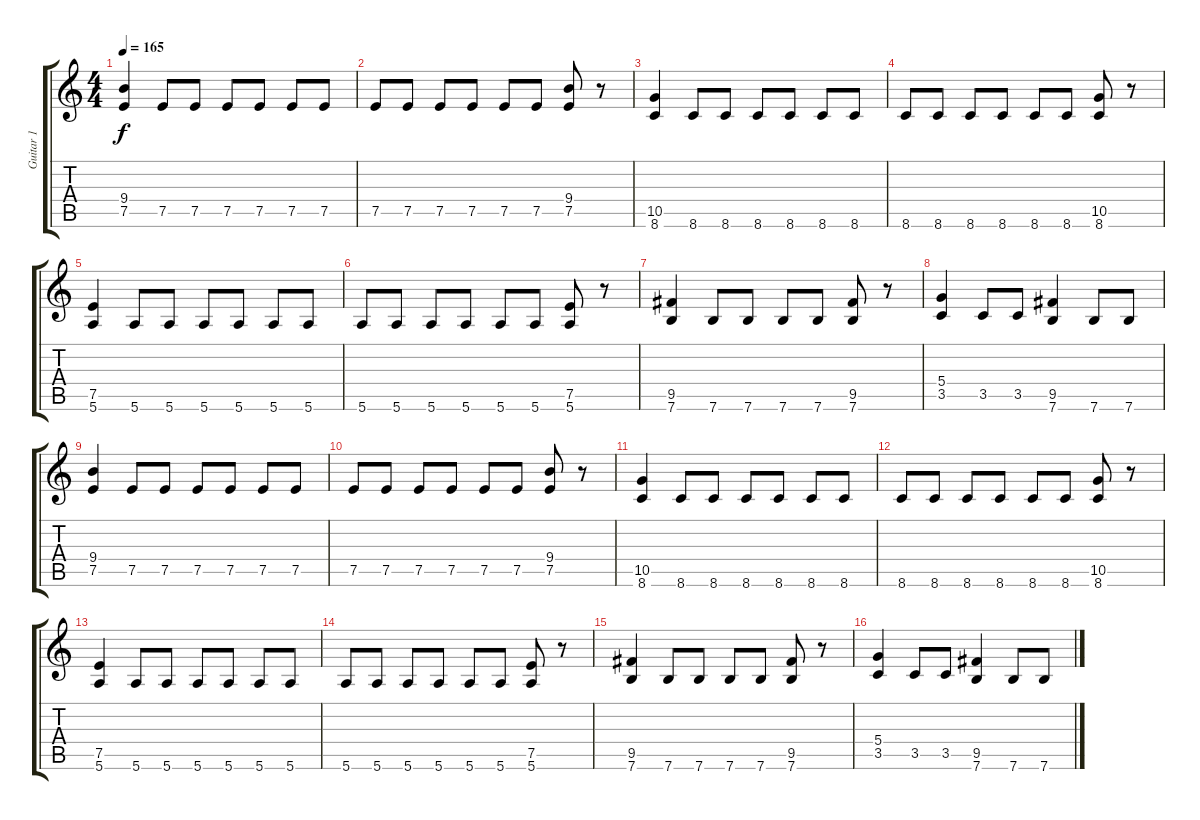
\track ("Guitar 1" "Guitar 1") {instrument distortionguitar}
\staff {score tabs}
\tuning (E4 B3 G3 D3 A2 E2) {hide}
\ts (4 4)
\tempo 165
\clef g2
\ks c
(9.4 7.5).4{dy f} 7.5.8 7.5.8 7.5.8 7.5.8 7.5.8 7.5.8 |
7.5.8 7.5.8 7.5.8 7.5.8 7.5.8 7.5.8 (9.4 7.5).8 r.8 |
(10.5 8.6).4 8.6.8 8.6.8 8.6.8 8.6.8 8.6.8 8.6.8 |
8.6.8 8.6.8 8.6.8 8.6.8 8.6.8 8.6.8 (10.5 8.6).8 r.8 |
(7.5 5.6).4 5.6.8 5.6.8 5.6.8 5.6.8 5.6.8 5.6.8 |
5.6.8 5.6.8 5.6.8 5.6.8 5.6.8 5.6.8 (7.5 5.6).8 r.8 |
(9.5 7.6).4 7.6.8 7.6.8 7.6.8 7.6.8 (9.5 7.6).8 r.8 |
(5.4 3.5).4 3.5.8 3.5.8 (9.5 7.6).4 7.6.8 7.6.8 |
(9.4 7.5).4 7.5.8 7.5.8 7.5.8 7.5.8 7.5.8 7.5.8 |
7.5.8 7.5.8 7.5.8 7.5.8 7.5.8 7.5.8 (9.4 7.5).8 r.8 |
(10.5 8.6).4 8.6.8 8.6.8 8.6.8 8.6.8 8.6.8 8.6.8 |
8.6.8 8.6.8 8.6.8 8.6.8 8.6.8 8.6.8 (10.5 8.6).8 r.8 |
(7.5 5.6).4 5.6.8 5.6.8 5.6.8 5.6.8 5.6.8 5.6.8 |
5.6.8 5.6.8 5.6.8 5.6.8 5.6.8 5.6.8 (7.5 5.6).8 r.8 |
(9.5 7.6).4 7.6.8 7.6.8 7.6.8 7.6.8 (9.5 7.6).8 r.8 |
(5.4 3.5).4 3.5.8 3.5.8 (9.5 7.6).4 7.6.8 7.6.8
